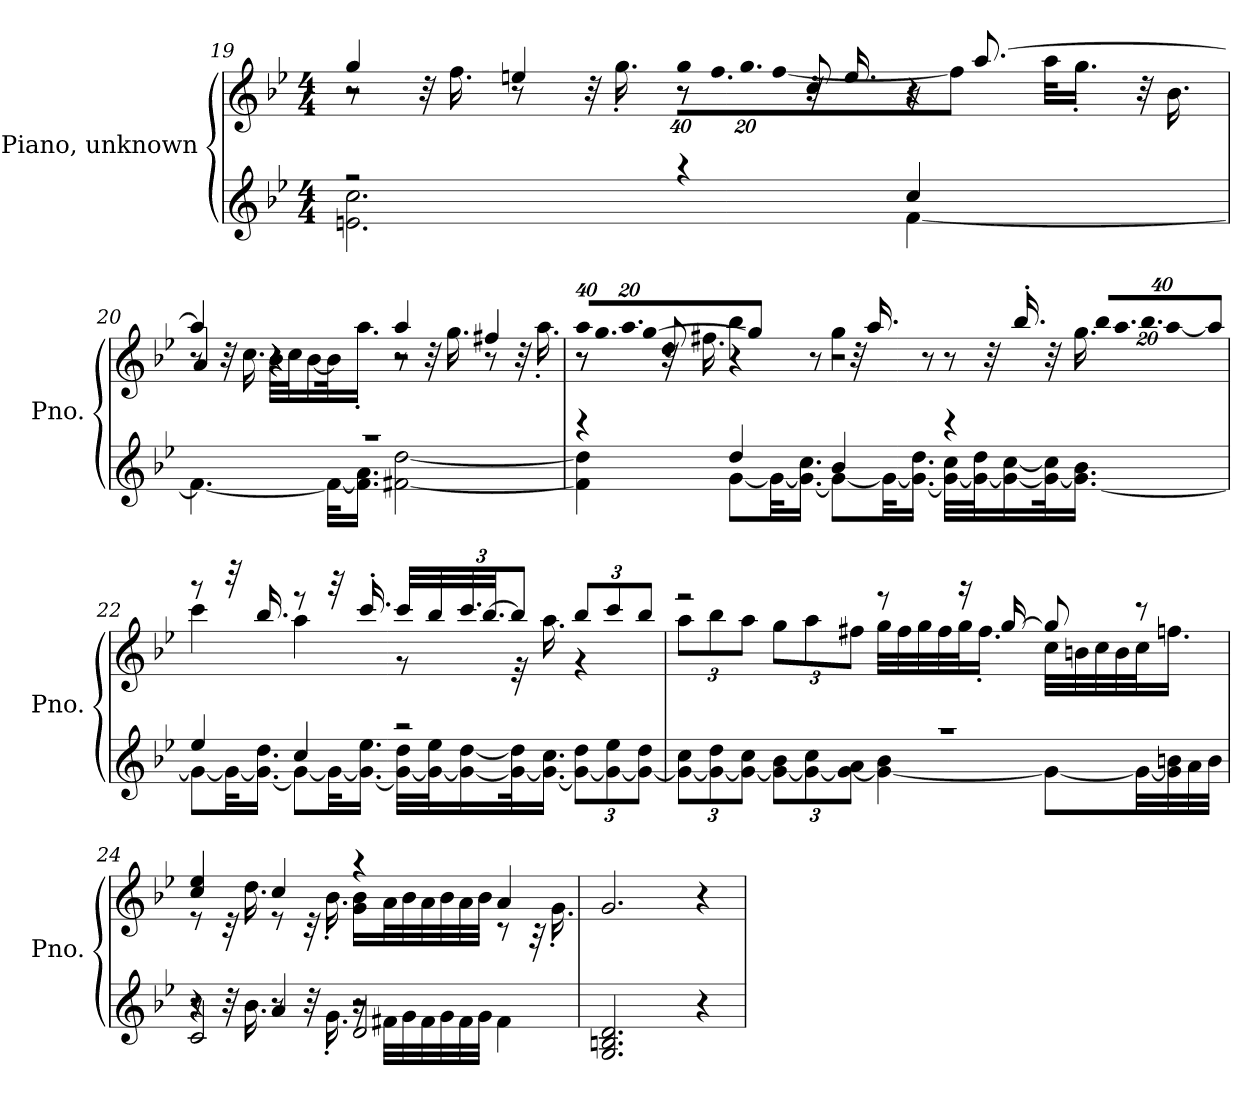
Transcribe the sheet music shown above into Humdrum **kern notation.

**kern	**kern
*part1	*part1
*staff2	*staff1
*I"Piano, unknown	*
*I'Pno.	*
*clefG2	*clefG2
*k[b-e-]	*k[b-e-]
*M4/4	*M4/4
=19	=19
*^	*^
*	*	*	*^
2r	2.en\ 2.cc\	4gg/	8r	2r
.	.	.	32r	.
.	.	.	16.ff\	.
.	.	4een/	8r	.
.	.	.	32r	.
.	.	.	16.gg'\	.
*	*	*	*Xbrackettup	*
!	!	!	!LO:N:vis=32	!
4r	.	8r	640%23gg\LLL	8r
!	!	!	!LO:N:vis=64.	!
.	.	.	640%17ff\L	.
!	!	!	!LO:N:vis=64.	!
.	.	.	640%17gg\J	.
!	!	!	!LO:N:vis=32	!
.	.	.	[640%23ff\JJ	.
.	.	32r	8ff\J]	8cc/
.	.	16.ee/	.	.
4cc/	[4f\	16r	32aa\KLL	4r
.	.	.	16.gg'\JJ	.
.	.	[8.aa/	.	.
.	.	.	32r	.
.	.	.	16.b-\	.
!!LO:LB:g=z	!!	!!
=20	=20	=20	=20	=20
1r	4.f\_	4aa/]	8r	4a/
.	.	.	32r	.
.	.	.	16.cc\	.
.	.	4r	32b-\LLL	4r
.	.	.	32cc\J	.
.	.	.	[16b-\	.
.	32f\KLL_	.	32b-\K]	.
.	16.f\] 16.a\JJ	.	16.aa'\JJ	.
.	[2f#X\ [2dd\	4aa/	8r	2r
.	.	.	32r	.
.	.	.	16.gg\	.
.	.	4ff#X/	8r	.
.	.	.	32r	.
.	.	.	16.aa'\	.
!!LO:LB:g=z	!!	!!
=21	=21	=21	=21	=21
!	!	!LO:N:vis=32	!	!
4r	4f#\] 4dd\]	640%23aa/LLL	8r	8r
!	!	!LO:N:vis=64.	!	!
.	.	640%17gg/L	.	.
!	!	!LO:N:vis=64.	!	!
.	.	640%17aa/J	.	.
!	!	!LO:N:vis=32	!	!
.	.	[640%23gg/JJ	.	.
.	.	8gg/J]	32r	8dd/
.	.	.	16.ff#X\	.
4dd/	[8g\L	8r	4bb-\	4r
.	32g\KL_	32r	.	.
.	16.g\_ 16.cc\JJ	16.aa/	.	.
4b-/	8g\L_	8r	4gg\	2r
.	32g\KL_	32r	.	.
.	16.g\_ 16.dd\JJ	16.bb-'/	.	.
!	!	!LO:N:vis=32	!	!
4r	32g\_ 32cc\LLL	640%23bb-/LLL	8r	.
.	32g\_ 32dd\J	.	.	.
!	!	!LO:N:vis=64.	!	!
.	.	640%17aa/L	.	.
!	!	!LO:N:vis=64.	!	!
.	16g\_ [16cc\	640%17bb-/J	.	.
!	!	!LO:N:vis=32	!	!
.	.	[640%23aa/JJ	.	.
.	32g\_ 32cc\]K	8aa/J]	32r	.
.	16.g\_ 16.b-\JJ	.	16.gg\	.
*	*	*	*v	*v
!!LO:PB:g=z
=22	=22	=22	=22
4ee-/	8g\L_	8r	4ccc\
.	32g\KL_	32r	.
.	16.g\_ 16.dd\JJ	16.bb-/	.
4cc/	8g\L_	8r	4aa\
.	32g\KL_	32r	.
.	16.g\_ 16.ee-\JJ	16.ccc'/	.
2r	32g\_ 32dd\LLL	32ccc/LLL	8r
.	32g\_ 32ee-\J	32bb-/	.
.	16g\_ [16dd\	48.ccc/	.
.	.	[48.bb-/JJ	.
.	32g\_ 32dd\]K	8bb-/J]	32r
.	16.g\_ 16.cc\JJ	.	16.aa\
*	*Xbrackettup	*	*
.	12g\_ 12dd\L	12bb-/L	4r
.	12g\_ 12ee-\	12ccc/	.
.	12g\_ 12dd\J	12bb-/J	.
!!LO:LB:g=z	!!
=23	=23	=23	=23
1r	12g\_ 12cc\L	2r	12aa\L
.	12g\_ 12dd\	.	12bb-\
.	12g\_ 12cc\J	.	12aa\J
.	12g\_ 12b-\L	.	12gg\L
.	12g\_ 12cc\	.	12aa\
.	12g\_ 12a\J	.	12ff#X\J
.	4g\_ 4b-\	8r	32gg\LLL
.	.	.	32ff#\
.	.	.	32gg\
.	.	.	32ff#\
.	.	16r	32gg\J
.	.	.	16.ff#'\JJ
.	.	[16gg/	.
.	8g\L_	8gg/]	32cc\LLL
.	.	.	32bn\
.	.	.	32cc\
.	.	.	32b\
.	32g\LL_	8r	32cc\J
.	32g\] 32bn\	.	16.ffn\JJ
.	32a\	.	.
.	32b\JJJ	.	.
!!LO:LB:g=z	!!
=24	=24	=24	=24
*	*^	*	*
4r	8r	2c/	4cc/ 4ee-/	8r
.	32r	.	.	32r
.	16.b-\	.	.	16.dd\
4a/	8r	.	4cc/	8r
.	32r	.	.	32r
.	16.g'\	.	.	16.b-'\
2r	16r	2d/	4r	16g\ 16b-\LL
.	32f#X\LLL	.	.	32a\L
.	32g\	.	.	32b-\
.	32f#\	.	.	32a\
.	32g\	.	.	32b-\
.	32f#\	.	.	32a\
.	32g\JJJ	.	.	32b-\JJJ
.	4f#\	.	4a/	8r
.	.	.	.	32r
.	.	.	.	16.g'\
*v	*v	*v	*	*
*	*v	*v
=25	=25
2.G/ 2.Bn/ 2.d/	2.g/
4r	4r
=	=
*-	*-
